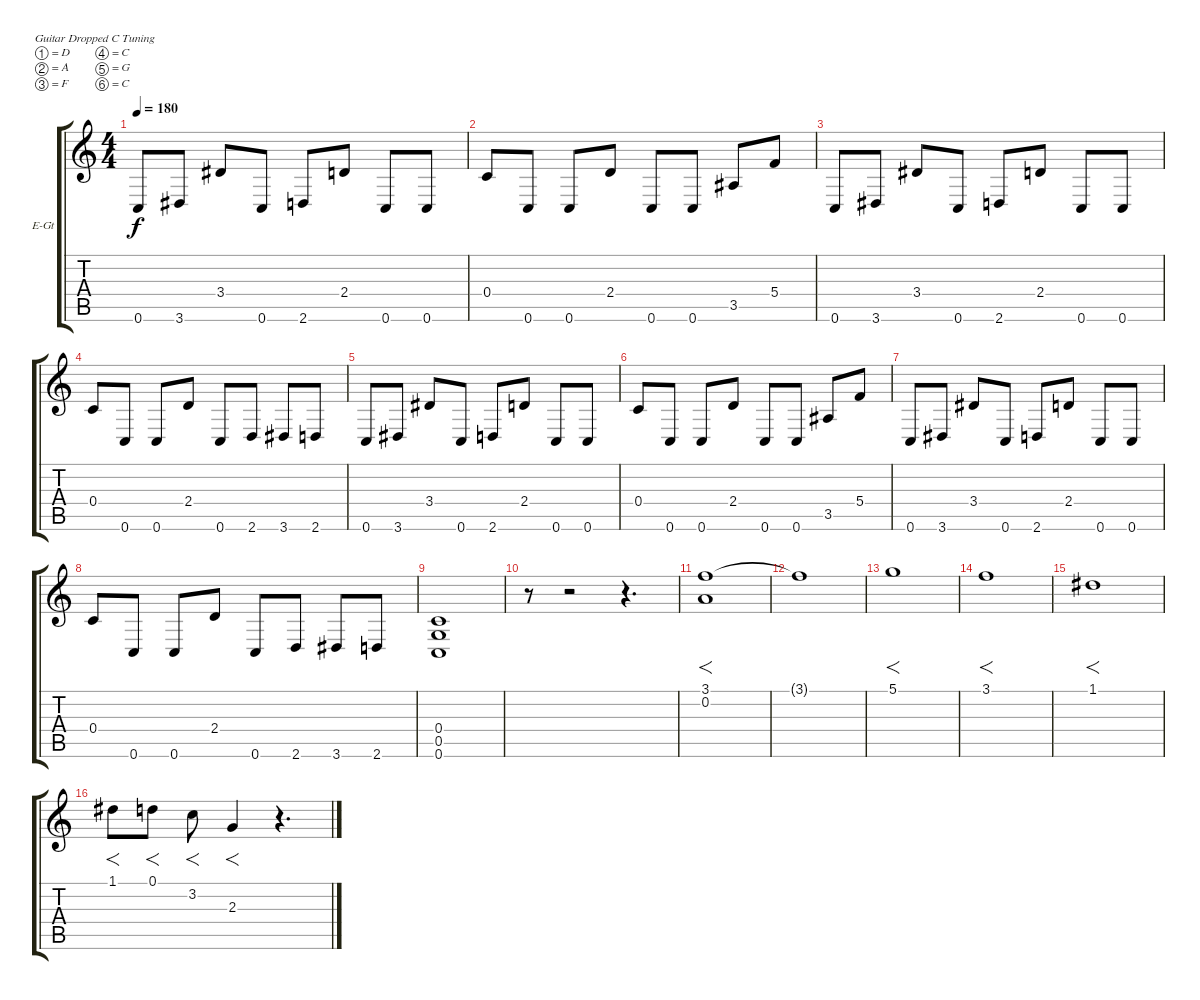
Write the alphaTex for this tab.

\bracketExtendMode groupsimilarinstruments
\firstSystemTrackNameOrientation horizontal
\otherSystemsTrackNameOrientation horizontal
\track ("Utwór 1" "E-Gt") {instrument distortionguitar}
\staff {score tabs}
\tuning (D4 A3 F3 C3 G2 C2)
\ts (4 4)
\tempo 180
\clef g2
\ks c
0.6.8{dy f instrument distortionguitar} 3.6.8 3.4.8 0.6.8 2.6.8 2.4.8 0.6.8 0.6.8 |
0.4.8 0.6.8 0.6.8 2.4.8 0.6.8 0.6.8 3.5.8 5.4.8 |
0.6.8 3.6.8 3.4.8 0.6.8 2.6.8 2.4.8 0.6.8 0.6.8 |
0.4.8 0.6.8 0.6.8 2.4.8 0.6.8 2.6.8 3.6.8 2.6.8 |
0.6.8 3.6.8 3.4.8 0.6.8 2.6.8 2.4.8 0.6.8 0.6.8 |
0.4.8 0.6.8 0.6.8 2.4.8 0.6.8 0.6.8 3.5.8 5.4.8 |
0.6.8 3.6.8 3.4.8 0.6.8 2.6.8 2.4.8 0.6.8 0.6.8 |
0.4.8 0.6.8 0.6.8 2.4.8 0.6.8 2.6.8 3.6.8 2.6.8 |
(0.4 0.5 0.6).1 |
r.8 r.2 r.4{d} |
(3.1 0.2).1{f} |
3.1{t}.1 |
5.1.1{f} |
3.1.1{f} |
1.1.1{f} |
1.1.8{f} 0.1.8{f} 3.2.8{f} 2.3.4{f} r.4{d}
